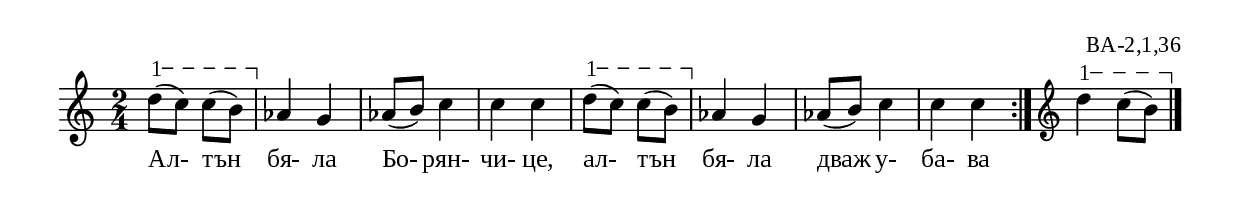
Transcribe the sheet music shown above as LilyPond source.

%{
BA_2_1_36
%}

\include "td-preamble.ly"

\score {
\relative c'' {
%% \tempo 4 = 152
  \time 2/4
\varA
d8\startTextSpan( c) c8( b\stopTextSpan) | 
aes4 g4 | aes8( b) c4 | c4 c | 
\varA
d8\startTextSpan( c) c8( b\stopTextSpan) | 
aes4 g4 | aes8( b) c4 | c4 c  
 \bar ":|" 
\endm
\varA
d4\startTextSpan c8( b\stopTextSpan) 
\bar "|."
}
\addlyrics { Ал- тън бя- ла Бо- рян- чи- це, ал- тън бя- ла дваж у- ба- ва }
%
\layout {
  indent = #0
  line-width = 190\mm
  ragged-right=##f
}
%
\midi { 
	\context {
		\Score
		tempoWholesPerMinute = #(ly:make-moment 152 4)
		}
	}
}
%
\header{
  opus = "ВА-2,1,36"
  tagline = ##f
}


